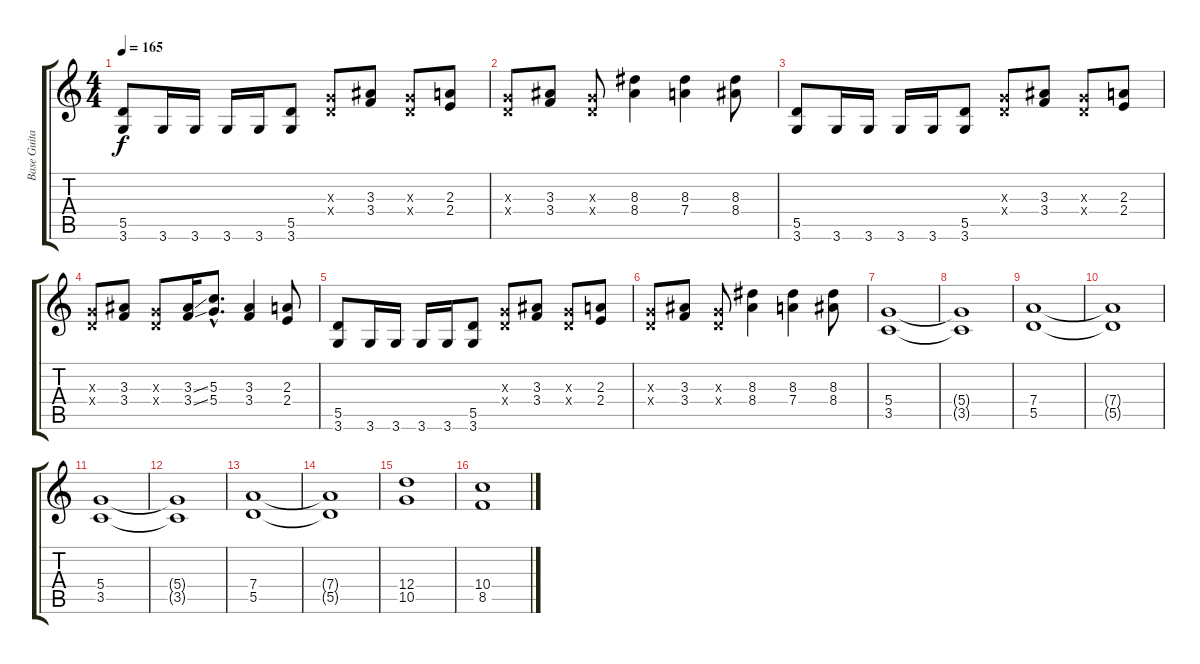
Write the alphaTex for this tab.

\track ("Base Guitar" "Base Guita") {instrument distortionguitar}
\staff {score tabs}
\tuning (E4 B3 G3 D3 A2 E2) {hide}
\ts (4 4)
\tempo 165
\clef g2
\ks c
(5.5 3.6).8{dy f} 3.6.16 3.6.16 3.6.16 3.6.16 (5.5 3.6).8 (0.3{x} 0.4{x}).8 (3.3 3.4).8 (0.3{x} 0.4{x}).8 (2.3 2.4).8 |
(0.3{x} 0.4{x}).8 (3.3 3.4).8 (0.3{x} 0.4{x}).8 (8.3 8.4).4 (8.3 7.4).4 (8.3 8.4).8 |
(5.5 3.6).8 3.6.16 3.6.16 3.6.16 3.6.16 (5.5 3.6).8 (0.3{x} 0.4{x}).8 (3.3 3.4).8 (0.3{x} 0.4{x}).8 (2.3 2.4).8 |
(0.3{x} 0.4{x}).8 (3.3 3.4).8 (0.3{x} 0.4{x}).8 (3.3{ss} 3.4{ss}).16 (5.3{hac} 5.4{hac}).8{d} (3.3 3.4).4 (2.3 2.4).8 |
(5.5 3.6).8 3.6.16 3.6.16 3.6.16 3.6.16 (5.5 3.6).8 (0.3{x} 0.4{x}).8 (3.3 3.4).8 (0.3{x} 0.4{x}).8 (2.3 2.4).8 |
(0.3{x} 0.4{x}).8 (3.3 3.4).8 (0.3{x} 0.4{x}).8 (8.3 8.4).4 (8.3 7.4).4 (8.3 8.4).8 |
(5.4 3.5).1 |
(5.4{t} 3.5{t}).1 |
(7.4 5.5).1 |
(7.4{t} 5.5{t}).1 |
(5.4 3.5).1 |
(5.4{t} 3.5{t}).1 |
(7.4 5.5).1 |
(7.4{t} 5.5{t}).1 |
(12.4 10.5).1 |
(10.4 8.5).1
